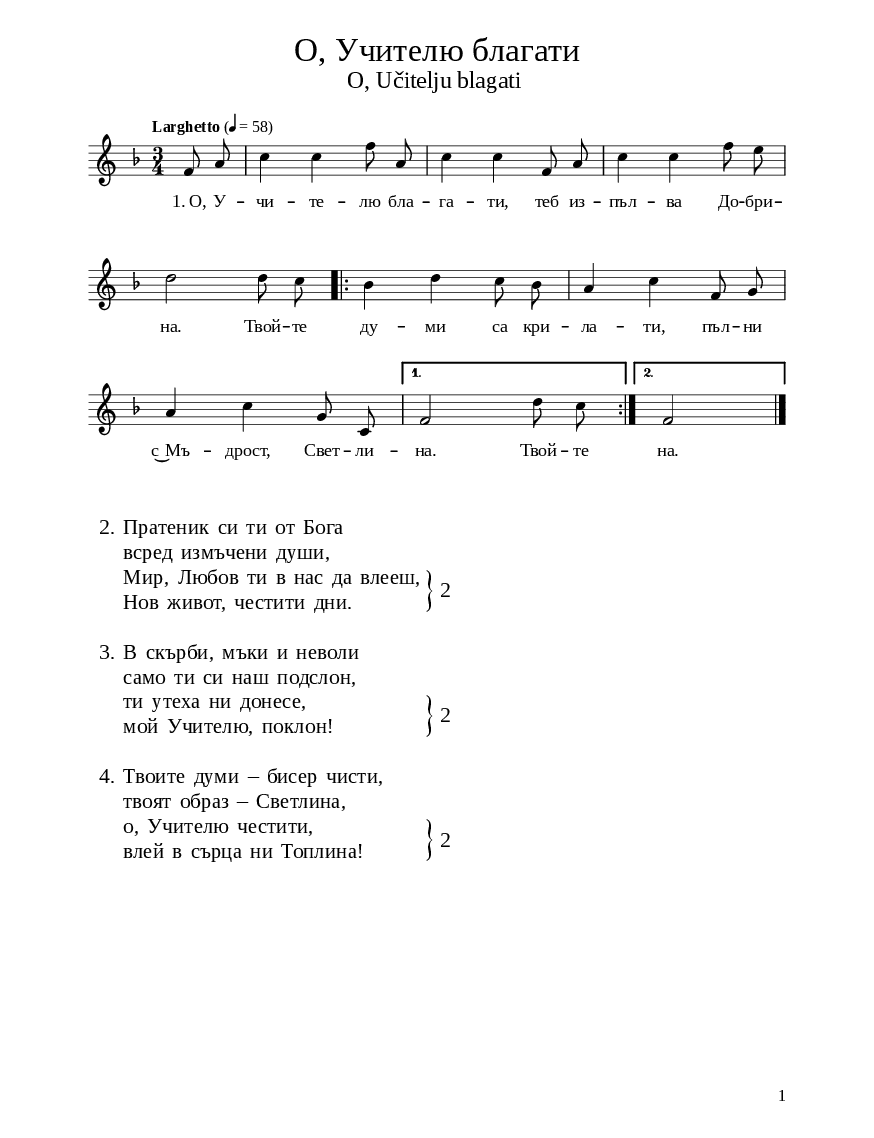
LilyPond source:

\version "2.24.2"

% include paper part and global functions
\include "include/globals.ily"

"rightBraces051" = \markup {
  \column {
    % repeat braces
    \translate #'(0 . -5.5 )
    \right-brace #20

    \translate #'(0 . -10.0 )
    \right-brace #20

    \translate #'(0 . -10.0 )
    \right-brace #20
  }
  \column {
    % repeat numbers
    \translate #'(0 . -6.1 )
    2

    \translate #'(0 . -12.0 )
    2

    \translate #'(0 . -12.0 )
    2
  }
}

\bookpart {
  \label #'ref051
  \tocItem \markup "О, Учителю благати – O, Učitelju blagati"
  \include "include/bookpart-paper.ily"
  \score {
    \include "include/score-layout.ily"

    \new Voice \absolute  {
      \clef treble
      \key f \major
      \time 3/4
      \tempoFunc "Larghetto" 4 "58"
      \partial 4
      \autoBeamOff
      f'8 a' c''4 c'' f''8 a' | c''4 c'' f'8 a' | c''4 c'' f''8 e'' \break
      d''2 d''8 c'' \repeat volta 2 {
        | bes'4 d'' c''8 bes' | a'4 c'' f'8 g' \break |
        a'4 c'' g'8 c'8 |
      } \alternative { { f'2 d''8 c''  | } { f'2 \break } } \bar "|."
    }

    \addlyrics {
      "1. О," У -- чи -- те -- лю бла -- га -- ти, теб из -- пъл -- ва До -- бри --
      на. Твой -- те ду -- ми са кри -- ла -- ти, пъл -- ни
      с~Мъ -- дрост, Свет -- ли -- на. Твой -- те на.
    }

    \header {
      title = \titleFunc "О, Учителю благати" "O, Učitelju blagati "
    }

    \midi{}

  } % score

  \markup \fontsize #bgCoupletFontSize {
    \hspace #1
    \override #`(baseline-skip . ,bgCoupletBaselineSkip)
    \column {
      \line {   2. Пратеник си ти от Бога}

      \line {   "   "всред измъчени души,}

      \line {   "   "Мир, Любов ти в нас да влееш,}

      \line {   "   "Нов живот, честити дни.}

      \line {   "   "}

      \line {   3. В скърби, мъки и неволи }

      \line {   "   "само ти си наш подслон,}

      \line {   "   "ти утеха ни донесе,}

      \line {   "   "мой Учителю, поклон!}

      \line {   "   "}

      \line {   4. Твоите думи – бисер чисти,}

      \line {   "   "твоят образ – Светлина,}

      \line {   "   "о, Учителю честити,}

      \line {   "   "влей в сърца ни Топлина!}
    }\"rightBraces051"

  } % markup

  \pageBreak
  % include foreign translation(s) of the song
  

} % bookpart
